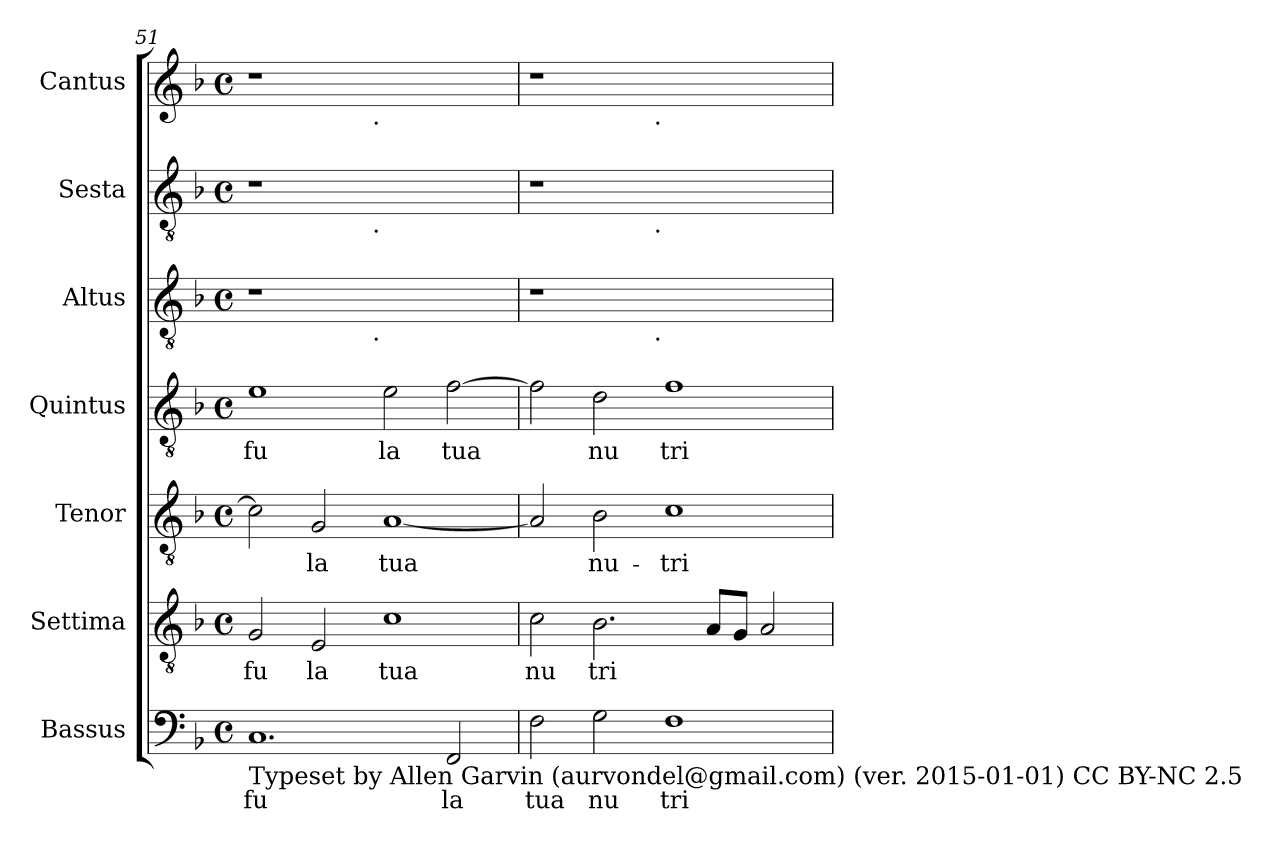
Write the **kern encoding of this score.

**kern	**text	**kern	**text	**kern	**text	**kern	**text	**kern	**kern	**kern
*part7	*part7	*part6	*part6	*part5	*part5	*part4	*part4	*part3	*part2	*part1
*staff7	*staff7	*staff6	*staff6	*staff5	*staff5	*staff4	*staff4	*staff3	*staff2	*staff1
*I"Bassus	*	*I"Settima	*	*I"Tenor	*	*I"Quintus	*	*I"Altus	*I"Sesta	*I"Cantus
*clefF4	*	*clefGv2	*	*clefGv2	*	*clefGv2	*	*clefGv2	*clefGv2	*clefG2
*k[b-]	*	*k[b-]	*	*k[b-]	*	*k[b-]	*	*k[b-]	*k[b-]	*k[b-]
*F:	*	*F:	*	*F:	*	*F:	*	*F:	*F:	*F:
*M4/4	*	*M4/4	*	*M4/4	*	*M4/4	*	*M4/4	*M4/4	*M4/4
*met(c)	*	*met(c)	*	*met(c)	*	*met(c)	*	*met(c)	*met(c)	*met(c)
=51	=51	=51	=51	=51	=51	=51	=51	=51	=51	=51
!LO:TX:b:t=Typeset by Allen Garvin (aurvondel@gmail.com) (ver. 2015-01-01) CC BY-NC 2.5	!	!	!	!	!	!	!	!	!	!
!	!LO:LY:b:cj	!	!LO:LY:b:cj	!	!LO:LY:b:cj	!	!LO:LY:b:cj	!	!	!
*	*	*	*	*	*	*	*	*^	*^	*^
1.C	fu	2G/	fu	2c\]	.	1e	fu	1r	2ryy	1r	2ryy	1r	2ryy
!	!	!	!LO:LY:b:cj	!	!LO:LY:b:cj	!	!	!	!	!	!	!	!
.	.	2E/	la	2G/	la	.	.	.	4...ryy	.	4...ryy	.	4...ryy
!	!	!	!	!	!	!	!	!	!	!	!	!	!LO:TX:b:t=.
!	!	!	!	!	!	!	!	!	!	!	!LO:TX:b:t=.	!	!
!	!	!	!	!	!	!	!	!	!LO:TX:b:t=.	!	!	!	!
.	.	.	.	.	.	.	.	.	1ryy	.	1ryy	.	1ryy
!	!	!	!LO:LY:b:cj	!	!LO:LY:b:cj	!	!LO:LY:b:cj	!	!	!	!	!	!
.	.	1c	tua	[>1A	tua	2e\	la	1ryy	.	1ryy	.	1ryy	.
!	!LO:LY:b:cj	!	!	!	!	!	!LO:LY:b:cj	!	!	!	!	!	!
2FF/	la	.	.	.	.	[>2f\	tua	.	.	.	.	.	.
.	.	.	.	.	.	.	.	.	32ryy	.	32ryy	.	32ryy
!!LO:PB:g=z	!!
=52	=52	=52	=52	=52	=52	=52	=52	=52	=52	=52	=52	=52	=52
!	!LO:LY:b:cj	!	!LO:LY:b:cj	!	!LO:LY:b:cj	!	!LO:LY:b:cj	!	!	!	!	!	!
2F\	tua	2c\	nu	2A/]	.	2f\]	.	1r	2ryy	1r	2ryy	1r	2ryy
!	!LO:LY:b:cj	!	!LO:LY:b:cj	!	!LO:LY:b:cj	!	!LO:LY:b:cj	!	!	!	!	!	!
2G\	nu	2.B-\	tri	2B-\	nu-	2d\	nu	.	4...ryy	.	4...ryy	.	4...ryy
!	!	!	!	!	!	!	!	!	!	!	!	!	!LO:TX:b:t=.
!	!	!	!	!	!	!	!	!	!	!	!LO:TX:b:t=.	!	!
!	!	!	!	!	!	!	!	!	!LO:TX:b:t=.	!	!	!	!
.	.	.	.	.	.	.	.	.	1ryy	.	1ryy	.	1ryy
!	!LO:LY:b:cj	!	!	!	!LO:LY:b:cj	!	!LO:LY:b:cj	!	!	!	!	!	!
1F	tri	.	.	1c	-tri-	1f	tri	1ryy	.	1ryy	.	1ryy	.
!	!	!	!LO:LY:b:cj	!	!	!	!	!	!	!	!	!	!
.	.	8A/L	.	.	.	.	.	.	.	.	.	.	.
!	!	!	!LO:LY:b:cj	!	!	!	!	!	!	!	!	!	!
.	.	8G/J	.	.	.	.	.	.	.	.	.	.	.
!	!	!	!LO:LY:b:cj	!	!	!	!	!	!	!	!	!	!
.	.	2A/	.	.	.	.	.	.	.	.	.	.	.
.	.	.	.	.	.	.	.	.	32ryy	.	32ryy	.	32ryy
*	*	*	*	*	*	*	*	*v	*v	*	*	*v	*v
*	*	*	*	*	*	*	*	*	*v	*v	*
=	=	=	=	=	=	=	=	=	=	=
*-	*-	*-	*-	*-	*-	*-	*-	*-	*-	*-
